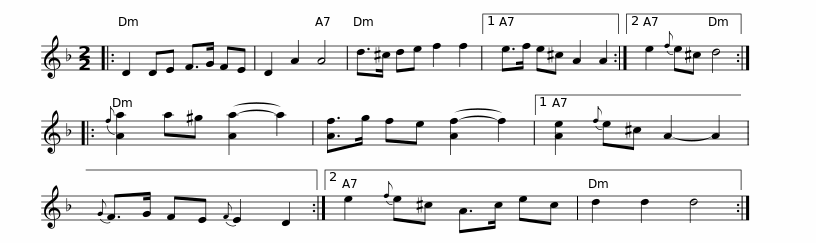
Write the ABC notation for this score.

X:1
L:1/8
M:2/2
I:linebreak $
K:Dmin
V:1 treble
V:1
|: D2 DE F>G FE | D2 A2 A4 | d>^c de f2 f2 |1 e>f e^c A2 A2 :|2 e2{f} e^c d4 :: %5
{f} [Aa]2 a^g ([Aa-]2 a2) |$ [Af]>g fe ([Af-]2 f2) |1 [Ae]2{f} e^c A2- A2 |{G} F>G FE{F} E2 D2 :|2 e2{f} e^c A>c ec | %10
 d2 d2 d4 :| %11
